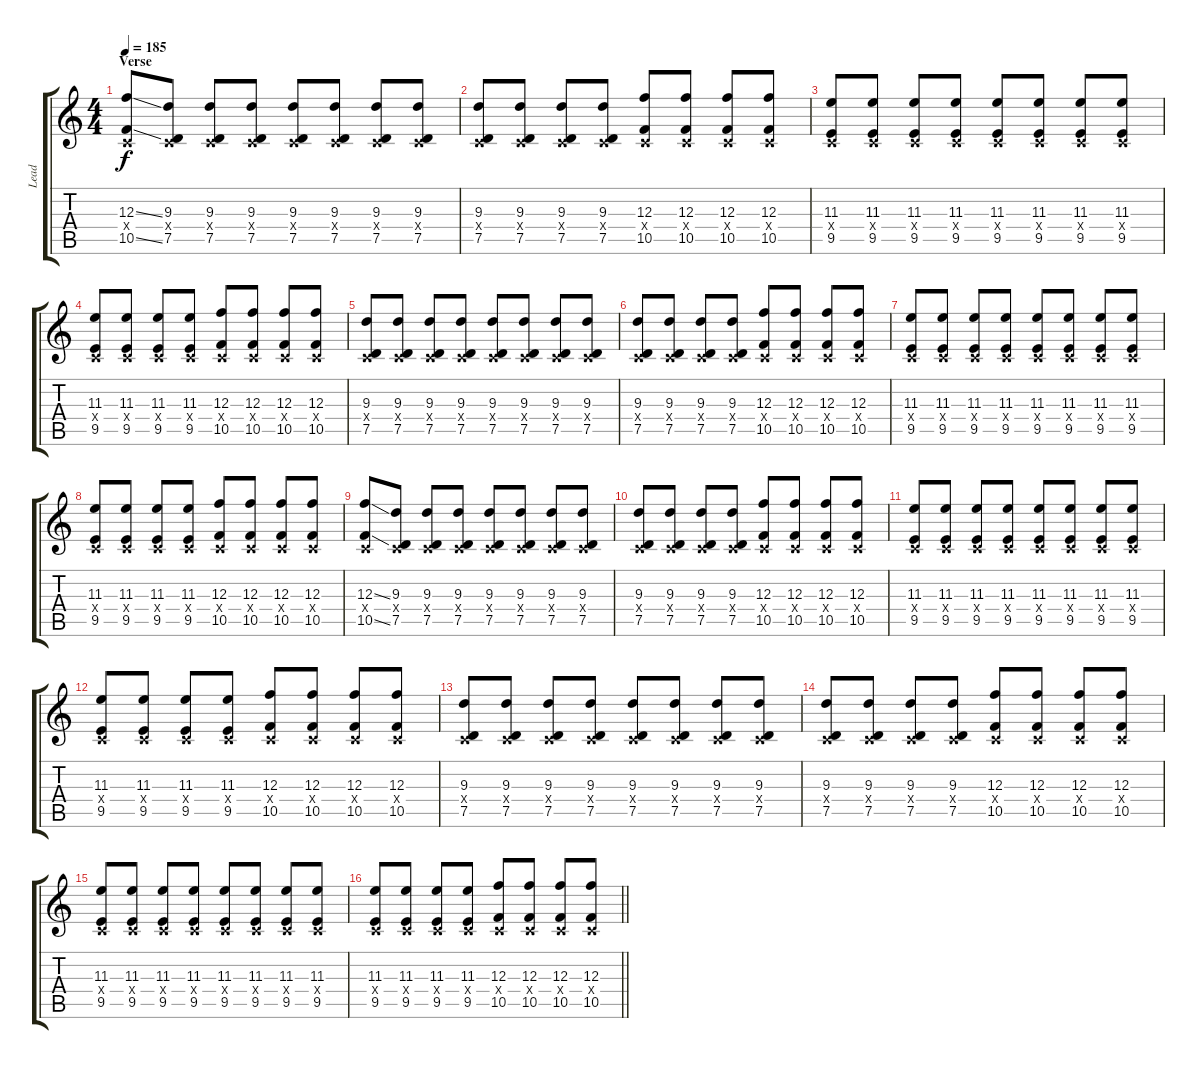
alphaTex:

\track ("Lead" "Lead") {instrument distortionguitar}
\staff {score tabs}
\tuning (D4 A3 F3 C3 G2 D2) {hide}
\ts (4 4)
\section ("" "Verse")
\tempo 185
\clef g2
\ks c
(12.3{ss} 0.4{x} 10.5{ss}).8{dy f} (9.3 0.4{x} 7.5).8 (9.3 0.4{x} 7.5).8 (9.3 0.4{x} 7.5).8 (9.3 0.4{x} 7.5).8 (9.3 0.4{x} 7.5).8 (9.3 0.4{x} 7.5).8 (9.3 0.4{x} 7.5).8 |
(9.3 0.4{x} 7.5).8 (9.3 0.4{x} 7.5).8 (9.3 0.4{x} 7.5).8 (9.3 0.4{x} 7.5).8 (12.3 0.4{x} 10.5).8 (12.3 0.4{x} 10.5).8 (12.3 0.4{x} 10.5).8 (12.3 0.4{x} 10.5).8 |
(11.3 0.4{x} 9.5).8 (11.3 0.4{x} 9.5).8 (11.3 0.4{x} 9.5).8 (11.3 0.4{x} 9.5).8 (11.3 0.4{x} 9.5).8 (11.3 0.4{x} 9.5).8 (11.3 0.4{x} 9.5).8 (11.3 0.4{x} 9.5).8 |
(11.3 0.4{x} 9.5).8 (11.3 0.4{x} 9.5).8 (11.3 0.4{x} 9.5).8 (11.3 0.4{x} 9.5).8 (12.3 0.4{x} 10.5).8 (12.3 0.4{x} 10.5).8 (12.3 0.4{x} 10.5).8 (12.3 0.4{x} 10.5).8 |
(9.3 0.4{x} 7.5).8 (9.3 0.4{x} 7.5).8 (9.3 0.4{x} 7.5).8 (9.3 0.4{x} 7.5).8 (9.3 0.4{x} 7.5).8 (9.3 0.4{x} 7.5).8 (9.3 0.4{x} 7.5).8 (9.3 0.4{x} 7.5).8 |
(9.3 0.4{x} 7.5).8 (9.3 0.4{x} 7.5).8 (9.3 0.4{x} 7.5).8 (9.3 0.4{x} 7.5).8 (12.3 0.4{x} 10.5).8 (12.3 0.4{x} 10.5).8 (12.3 0.4{x} 10.5).8 (12.3 0.4{x} 10.5).8 |
(11.3 0.4{x} 9.5).8 (11.3 0.4{x} 9.5).8 (11.3 0.4{x} 9.5).8 (11.3 0.4{x} 9.5).8 (11.3 0.4{x} 9.5).8 (11.3 0.4{x} 9.5).8 (11.3 0.4{x} 9.5).8 (11.3 0.4{x} 9.5).8 |
(11.3 0.4{x} 9.5).8 (11.3 0.4{x} 9.5).8 (11.3 0.4{x} 9.5).8 (11.3 0.4{x} 9.5).8 (12.3 0.4{x} 10.5).8 (12.3 0.4{x} 10.5).8 (12.3 0.4{x} 10.5).8 (12.3 0.4{x} 10.5).8 |
(12.3{ss} 0.4{x} 10.5{ss}).8 (9.3 0.4{x} 7.5).8 (9.3 0.4{x} 7.5).8 (9.3 0.4{x} 7.5).8 (9.3 0.4{x} 7.5).8 (9.3 0.4{x} 7.5).8 (9.3 0.4{x} 7.5).8 (9.3 0.4{x} 7.5).8 |
(9.3 0.4{x} 7.5).8 (9.3 0.4{x} 7.5).8 (9.3 0.4{x} 7.5).8 (9.3 0.4{x} 7.5).8 (12.3 0.4{x} 10.5).8 (12.3 0.4{x} 10.5).8 (12.3 0.4{x} 10.5).8 (12.3 0.4{x} 10.5).8 |
(11.3 0.4{x} 9.5).8 (11.3 0.4{x} 9.5).8 (11.3 0.4{x} 9.5).8 (11.3 0.4{x} 9.5).8 (11.3 0.4{x} 9.5).8 (11.3 0.4{x} 9.5).8 (11.3 0.4{x} 9.5).8 (11.3 0.4{x} 9.5).8 |
(11.3 0.4{x} 9.5).8 (11.3 0.4{x} 9.5).8 (11.3 0.4{x} 9.5).8 (11.3 0.4{x} 9.5).8 (12.3 0.4{x} 10.5).8 (12.3 0.4{x} 10.5).8 (12.3 0.4{x} 10.5).8 (12.3 0.4{x} 10.5).8 |
(9.3 0.4{x} 7.5).8 (9.3 0.4{x} 7.5).8 (9.3 0.4{x} 7.5).8 (9.3 0.4{x} 7.5).8 (9.3 0.4{x} 7.5).8 (9.3 0.4{x} 7.5).8 (9.3 0.4{x} 7.5).8 (9.3 0.4{x} 7.5).8 |
(9.3 0.4{x} 7.5).8 (9.3 0.4{x} 7.5).8 (9.3 0.4{x} 7.5).8 (9.3 0.4{x} 7.5).8 (12.3 0.4{x} 10.5).8 (12.3 0.4{x} 10.5).8 (12.3 0.4{x} 10.5).8 (12.3 0.4{x} 10.5).8 |
(11.3 0.4{x} 9.5).8 (11.3 0.4{x} 9.5).8 (11.3 0.4{x} 9.5).8 (11.3 0.4{x} 9.5).8 (11.3 0.4{x} 9.5).8 (11.3 0.4{x} 9.5).8 (11.3 0.4{x} 9.5).8 (11.3 0.4{x} 9.5).8 |
\barLineRight lightlight
(11.3 0.4{x} 9.5).8 (11.3 0.4{x} 9.5).8 (11.3 0.4{x} 9.5).8 (11.3 0.4{x} 9.5).8 (12.3 0.4{x} 10.5).8 (12.3 0.4{x} 10.5).8 (12.3 0.4{x} 10.5).8 (12.3 0.4{x} 10.5).8
